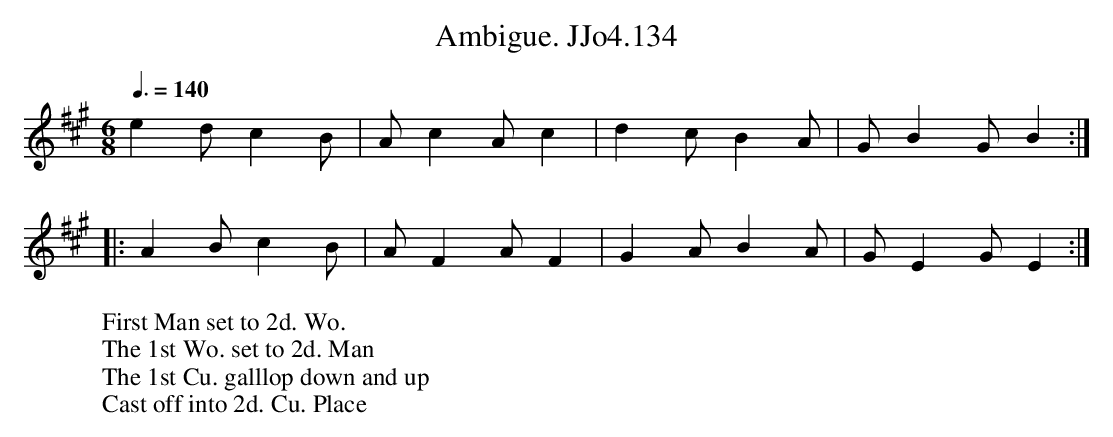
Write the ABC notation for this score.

X:1
T:Ambigue. JJo4.134
M:6/8
Q:3/8=140
L:1/8
K:A
e2d c2B | Ac2 Ac2 | d2cB2A | GB2GB2 :|
|:A2Bc2B | AF2AF2 | G2AB2A | GE2GE2 :|
W:First Man set to 2d. Wo.
W:The 1st Wo. set to 2d. Man
W:The 1st Cu. galllop down and up
W:Cast off into 2d. Cu. Place
